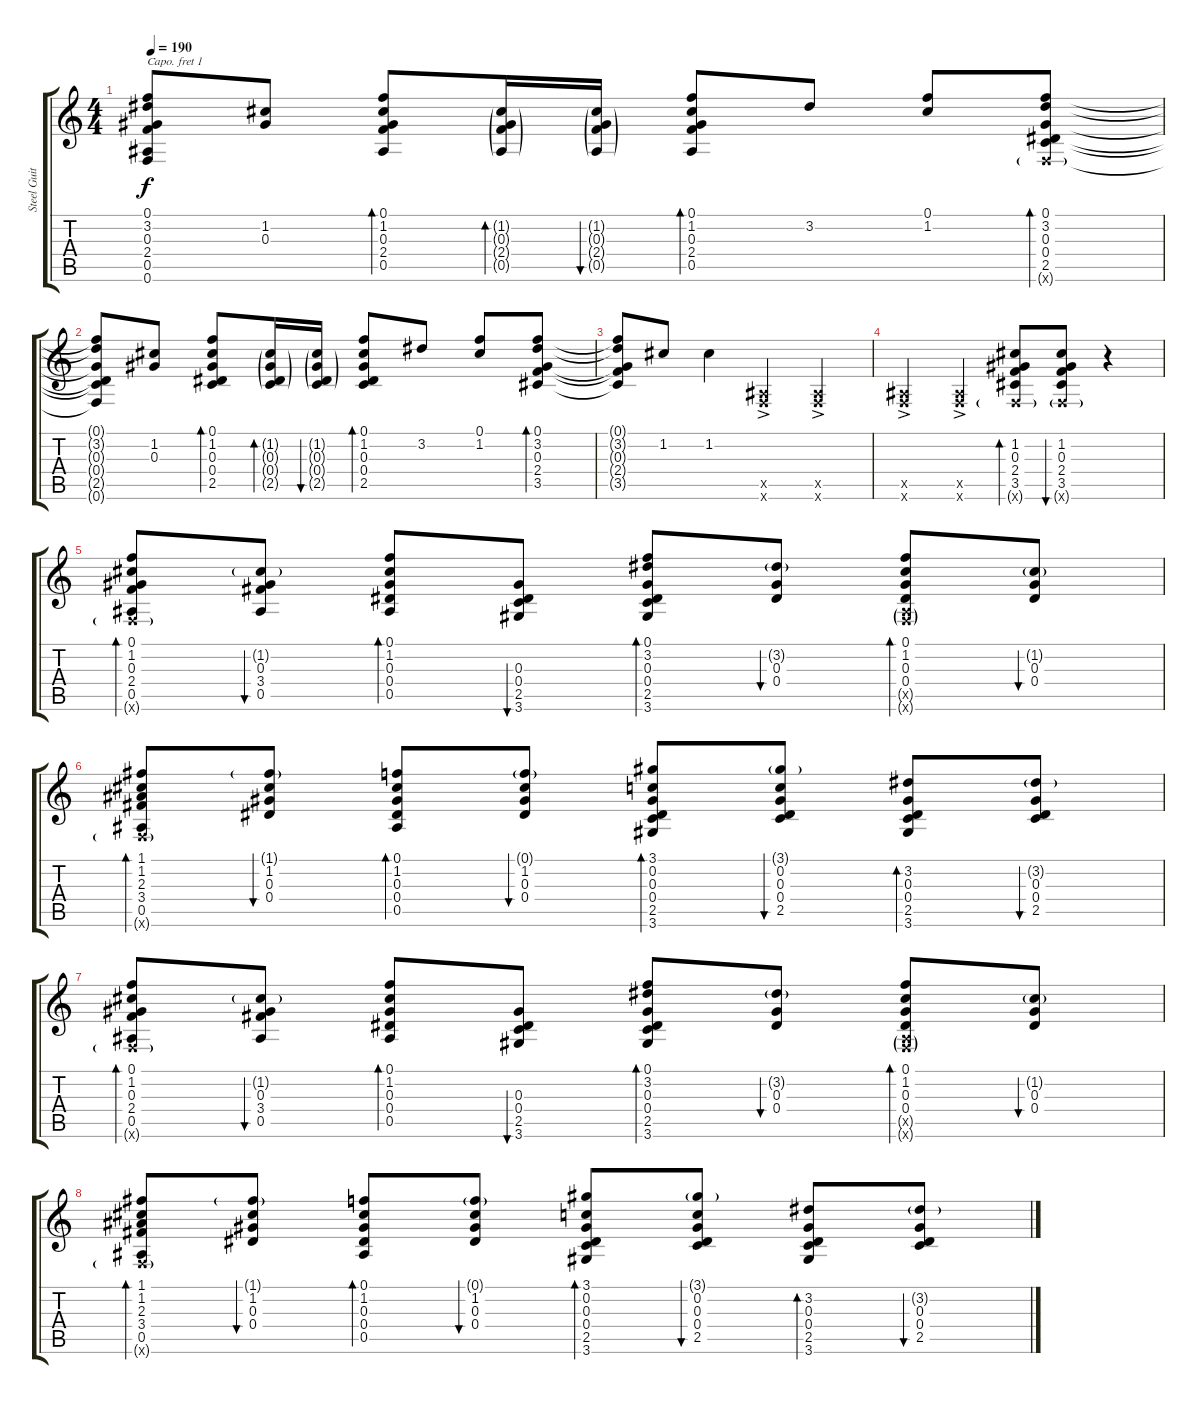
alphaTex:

\track ("Steel Guitar" "Steel Guit") {instrument acousticguitarsteel}
\staff {score tabs}
\capo 1
\tuning (E4 B3 G3 D3 A2 E2) {hide}
\ts (4 4)
\tempo 190
\clef g2
\ks c
(0.1{t} 3.2{t} 0.3{t} 2.4{t} 0.5{t} 0.6{t}).8{dy f} (1.2 0.3).8 (0.1 1.2 0.3 2.4 0.5).8{bd 30} (1.2{g} 0.3{g} 2.4{g} 0.5{g}).16{bd 30} (1.2{g} 0.3{g} 2.4{g} 0.5{g}).16{bu 30} (0.1 1.2 0.3 2.4 0.5).8{bd 30} 3.2.8 (0.1 1.2).8 (0.1 3.2 0.3 0.4 2.5 0.6{g x}).8{bd 30} |
(0.1{t} 3.2{t} 0.3{t} 0.4{t} 2.5{t} 0.6{t}).8 (1.2 0.3).8 (0.1 1.2 0.3 0.4 2.5).8{bd 30} (1.2{g} 0.3{g} 0.4{g} 2.5{g}).16{bd 30} (1.2{g} 0.3{g} 0.4{g} 2.5{g}).16{bu 30} (0.1 1.2 0.3 0.4 2.5).8{bd 30} 3.2.8 (0.1 1.2).8 (0.1 3.2 0.3 2.4 3.5).8{bd 30} |
(0.1{t} 3.2{t} 0.3{t} 2.4{t} 3.5{t}).8 1.2.8 1.2.4 (0.5{ac x} 0.6{ac x}).4 (0.5{ac x} 0.6{ac x}).4 |
(0.5{ac x} 0.6{ac x}).4 (0.5{ac x} 0.6{ac x}).4 (1.2 0.3 2.4 3.5 0.6{g x}).8{bd 30} (1.2 0.3 2.4 3.5 0.6{g x}).8{bu 30} r.4 |
(0.1 1.2 0.3 2.4 0.5 0.6{g x}).8{bd 30} (1.2{g} 0.3 3.4 0.5).8{bu 30} (0.1 1.2 0.3 0.4 0.5).8{bd 30} (0.3 0.4 2.5 3.6).8{bu 30} (0.1 3.2 0.3 0.4 2.5 3.6).8{bd 30} (3.2{g} 0.3 0.4).8{bu 30} (0.1 1.2 0.3 0.4 0.5{g x} 0.6{g x}).8{bd 30} (1.2{g} 0.3 0.4).8{bu 30} |
(1.1 1.2 2.3 3.4 0.5 0.6{g x}).8{bd 30} (1.1{g} 1.2 0.3 0.4).8{bu 30} (0.1 1.2 0.3 0.4 0.5).8{bd 30} (0.1{g} 1.2 0.3 0.4).8{bu 30} (3.1 0.2 0.3 0.4 2.5 3.6).8{bd 30} (3.1{g} 0.2 0.3 0.4 2.5).8{bu 30} (3.2 0.3 0.4 2.5 3.6).8{bd 30} (3.2{g} 0.3 0.4 2.5).8{bu 30} |
(0.1 1.2 0.3 2.4 0.5 0.6{g x}).8{bd 30} (1.2{g} 0.3 3.4 0.5).8{bu 30} (0.1 1.2 0.3 0.4 0.5).8{bd 30} (0.3 0.4 2.5 3.6).8{bu 30} (0.1 3.2 0.3 0.4 2.5 3.6).8{bd 30} (3.2{g} 0.3 0.4).8{bu 30} (0.1 1.2 0.3 0.4 0.5{g x} 0.6{g x}).8{bd 30} (1.2{g} 0.3 0.4).8{bu 30} |
(1.1 1.2 2.3 3.4 0.5 0.6{g x}).8{bd 30} (1.1{g} 1.2 0.3 0.4).8{bu 30} (0.1 1.2 0.3 0.4 0.5).8{bd 30} (0.1{g} 1.2 0.3 0.4).8{bu 30} (3.1 0.2 0.3 0.4 2.5 3.6).8{bd 30} (3.1{g} 0.2 0.3 0.4 2.5).8{bu 30} (3.2 0.3 0.4 2.5 3.6).8{bd 30} (3.2{g} 0.3 0.4 2.5).8{bu 30}
